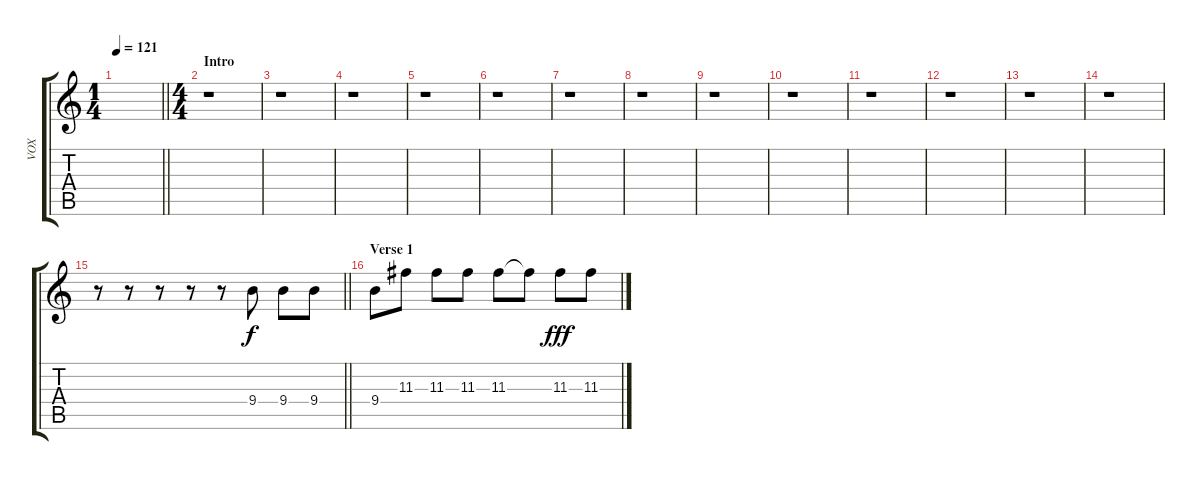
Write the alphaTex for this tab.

\track ("VOX" "VOX") {instrument electricguitarclean}
\staff {score tabs}
\tuning (E4 B3 G3 D3 A2 E2) {hide}
\ts (1 4)
\tempo 121
\clef g2
\barLineRight lightlight
\ks c
|
\ts (4 4)
\section ("" "Intro")
r.1 |
r.1 |
r.1 |
r.1 |
r.1 |
r.1 |
r.1 |
r.1 |
r.1 |
r.1 |
r.1 |
r.1 |
r.1 |
\barLineRight lightlight
r.8 r.8 r.8 r.8 r.8 9.4.8 9.4.8 9.4.8 |
\section ("" "Verse 1")
9.4.8 11.3.8 11.3.8 11.3.8 11.3.8 11.3{t}.8{dy f} 11.3.8{dy fff} 11.3.8
